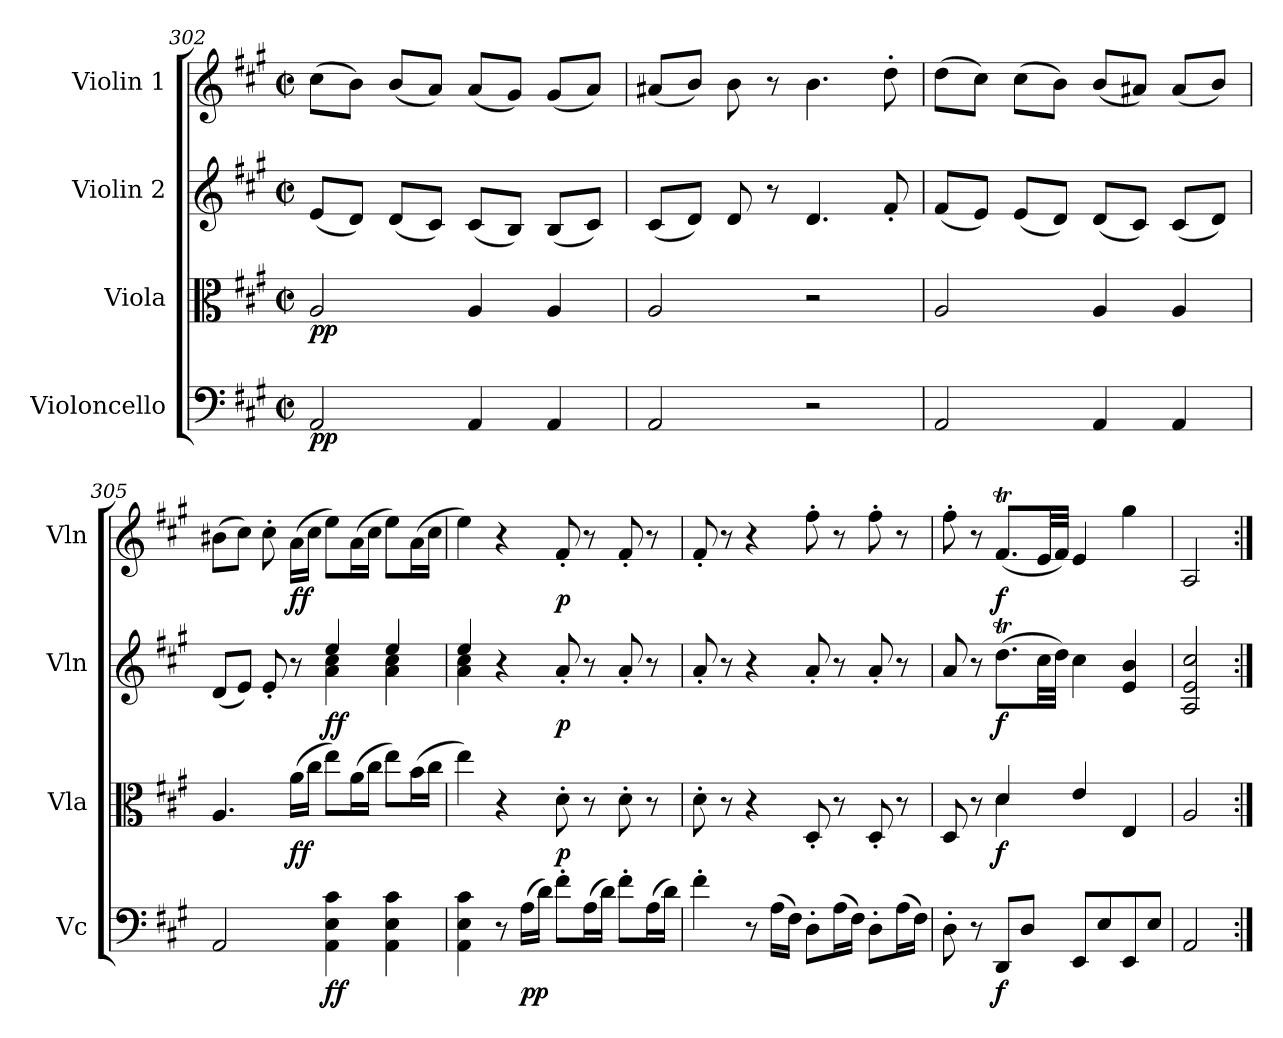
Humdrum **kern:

**kern	**dynam	**kern	**dynam	**kern	**dynam	**kern	**dynam
*part4	*part4	*part3	*part3	*part2	*part2	*part1	*part1
*staff4	*staff4	*staff3	*staff3	*staff2	*staff2	*staff1	*staff1
*I"Violoncello	*	*I"Viola	*	*I"Violin 2	*	*I"Violin 1	*
*I'Vc	*	*I'Vla	*	*I'Vln	*	*I'Vln	*
*clefF4	*	*clefC3	*	*clefG2	*	*clefG2	*
*k[f#c#g#]	*	*k[f#c#g#]	*	*k[f#c#g#]	*	*k[f#c#g#]	*
*M2/2	*	*M2/2	*	*M2/2	*	*M2/2	*
*met(c|)	*	*met(c|)	*	*met(c|)	*	*met(c|)	*
=302	=302	=302	=302	=302	=302	=302	=302
!	!LO:DY:b	!	!LO:DY:b	!	!	!	!
2AA/	pp	2A/	pp	(<8e/L	.	(>8cc#\L	.
.	.	.	.	8d/J)	.	8b\J)	.
.	.	.	.	(<8d/L	.	(<8b/L	.
.	.	.	.	8c#/J)	.	8a/J)	.
4AA/	.	4A/	.	(<8c#/L	.	(<8a/L	.
.	.	.	.	8B/J)	.	8g#/J)	.
4AA/	.	4A/	.	(<8B/L	.	(<8g#/L	.
.	.	.	.	8c#/J)	.	8a/J)	.
=303	=303	=303	=303	=303	=303	=303	=303
2AA/	.	2A/	.	(<8c#/L	.	(<8a#X/L	.
.	.	.	.	8d/J)	.	8b/J)	.
.	.	.	.	8d/	.	8b\	.
.	.	.	.	8r	.	8r	.
2r	.	2r	.	4.d/	.	4.b\	.
.	.	.	.	8f#'/	.	8dd'\	.
!!LO:PB:g=z
=304	=304	=304	=304	=304	=304	=304	=304
2AA/	.	2A/	.	(<8f#/L	.	(>8dd\L	.
.	.	.	.	8e/J)	.	8cc#\J)	.
.	.	.	.	(<8e/L	.	(>8cc#\L	.
.	.	.	.	8d/J)	.	8b\J)	.
4AA/	.	4A/	.	(<8d/L	.	(<8b/L	.
.	.	.	.	8c#/J)	.	8a#X/J)	.
4AA/	.	4A/	.	(<8c#/L	.	(<8a#/L	.
.	.	.	.	8d/J)	.	8b/J)	.
=305	=305	=305	=305	=305	=305	=305	=305
*	*	*	*	*^	*	*	*
2AA/	.	4.A/	.	(>8d/L	2ryy	.	(>8b#X\L	.
.	.	.	.	8e/J)	.	.	8cc#\J)	.
.	.	.	.	8e'/	.	.	8cc#'\	.
!	!	!	!LO:DY:b	!	!	!	!	!LO:DY:b
.	.	(>16a\LL	ff	8r	.	.	(>16a\LL	ff
.	.	16cc#\JJ	.	.	.	.	16cc#\JJ	.
!	!LO:DY:b	!	!	!	!	!LO:DY:b	!	!
4AA\ 4E\ 4c#\	ff	8ee\L)	.	4ee/	4a\ 4cc#\	ff	8ee\L)	.
.	.	(>16a\L	.	.	.	.	(>16a\L	.
.	.	16cc#\JJ	.	.	.	.	16cc#\JJ	.
4AA\ 4E\ 4c#\	.	8ee\L)	.	4ee/	4a\ 4cc#\	.	8ee\L)	.
.	.	(>16b\L	.	.	.	.	(>16a\L	.
.	.	16cc#\JJ	.	.	.	.	16cc#\JJ	.
=306	=306	=306	=306	=306	=306	=306	=306	=306
4AA\ 4E\ 4c#\	.	4ee\)	.	4ee/	4a\ 4cc#\	.	4ee\)	.
8r	.	4r	.	4r	4ryy	.	4r	.
!	!LO:DY:b	!	!	!	!	!	!	!
(>16A\LL	pp	.	.	.	.	.	.	.
16d\JJ)	.	.	.	.	.	.	.	.
!	!	!	!LO:DY:b	!	!	!LO:DY:b	!	!LO:DY:b
8f#'\L	.	8d'\	p	8a'/	2ryy	p	8f#'/	p
(>16A\L	.	8r	.	8r	.	.	8r	.
16d\JJ)	.	.	.	.	.	.	.	.
8f#'\L	.	8d'\	.	8a'/	.	.	8f#'/	.
(>16A\L	.	8r	.	8r	.	.	8r	.
16d\JJ)	.	.	.	.	.	.	.	.
*	*	*	*	*v	*v	*	*	*
=307	=307	=307	=307	=307	=307	=307	=307
4f#'\	.	8d'\	.	8a'/	.	8f#'/	.
.	.	8r	.	8r	.	8r	.
8r	.	4r	.	4r	.	4r	.
(>16A\LL	.	.	.	.	.	.	.
16F#\JJ)	.	.	.	.	.	.	.
8D'\L	.	8D'/	.	8a'/	.	8ff#'\	.
(>16A\L	.	8r	.	8r	.	8r	.
16F#\JJ)	.	.	.	.	.	.	.
8D'\L	.	8D'/	.	8a'/	.	8ff#'\	.
(>16A\L	.	8r	.	8r	.	8r	.
16F#\JJ)	.	.	.	.	.	.	.
=308	=308	=308	=308	=308	=308	=308	=308
*	*	*^	*	*	*	*	*
8D'\	.	8D/	4ryy	.	8a/	.	8ff#'\	.
8r	.	8r	.	.	8r	.	8r	.
!	!LO:DY:b	!	!	!LO:DY:b	!	!LO:DY:b	!	!LO:DY:b
8DD/L	f	4d/	4d\	f	(>8.ddT\L	f	(<8.f#T/L	f
8D/J	.	.	.	.	.	.	.	.
.	.	.	.	.	32cc#\LL	.	32e/LL	.
.	.	.	.	.	32dd\JJJ)	.	32f#/JJJ)	.
8EE/L	.	4e/	2ryy	.	4cc#\	.	4e/	.
8E/	.	.	.	.	.	.	.	.
8EE/	.	4E/	.	.	4e/ 4b/	.	4gg#\	.
8E/J	.	.	.	.	.	.	.	.
*	*	*v	*v	*	*	*	*	*
=309	=309	=309	=309	=309	=309	=309	=309
2AA/	.	2A/	.	2A/ 2e/ 2cc#/	.	2A/	.
=:|!	=:|!	=:|!	=:|!	=:|!	=:|!	=:|!	=:|!
*-	*-	*-	*-	*-	*-	*-	*-
